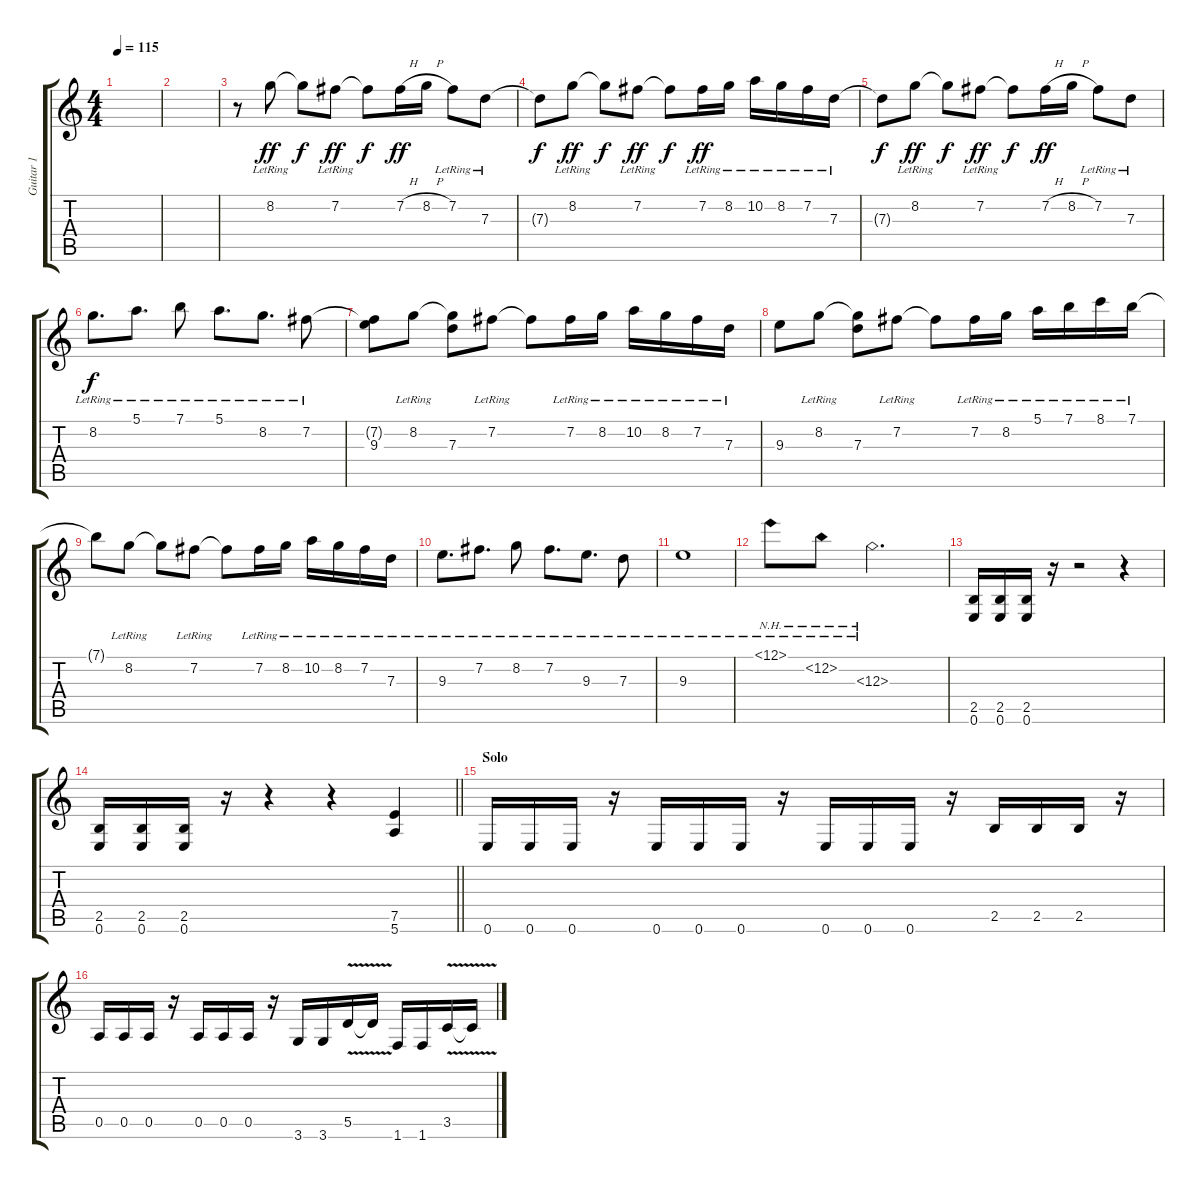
\track ("Guitar 1" "Guitar 1") {instrument distortionguitar}
\staff {score tabs}
\tuning (E4 B3 G3 D3 A2 E2) {hide}
\ts (4 4)
\tempo 115
\clef g2
\ks c
|
|
r.8{volume 13 instrument acousticguitarsteel} 8.2{lr}.8{dy ff} 8.2{t}.8{dy f} 7.2{lr}.8{dy ff} 7.2{t}.8{dy f} 7.2{h}.16{dy ff} 8.2{h}.16 7.2{lr}.8 7.3{lr}.8 |
7.3{t}.8{dy f} 8.2{lr}.8{dy ff} 8.2{t}.8{dy f} 7.2{lr}.8{dy ff} 7.2{t}.8{dy f} 7.2{lr}.16{dy ff} 8.2{lr}.16 10.2{lr}.16 8.2{lr}.16 7.2{lr}.16 7.3{lr}.16 |
7.3{t}.8{dy f} 8.2{lr}.8{dy ff} 8.2{t}.8{dy f} 7.2{lr}.8{dy ff} 7.2{t}.8{dy f} 7.2{h}.16{dy ff} 8.2{h}.16 7.2{lr}.8 7.3{lr}.8 |
8.2{lr}.8{d dy f} 5.1{lr}.8{d} 7.1{lr}.8 5.1{lr}.8{d} 8.2{lr}.8{d} 7.2{lr}.8 |
(7.2{t} 9.3).8 8.2{lr}.8 (8.2{t} 7.3).8 7.2{lr}.8 7.2{t}.8 7.2{lr}.16 8.2{lr}.16 10.2{lr}.16 8.2{lr}.16 7.2{lr}.16 7.3{lr}.16 |
9.3.8 8.2{lr}.8 (8.2{t} 7.3).8 7.2{lr}.8 7.2{t}.8 7.2{lr}.16 8.2{lr}.16 5.1{lr}.16 7.1{lr}.16 8.1{lr}.16 7.1{lr}.16 |
7.1{t}.8 8.2{lr}.8 8.2{t}.8 7.2{lr}.8 7.2{t}.8 7.2{lr}.16 8.2{lr}.16 10.2{lr}.16 8.2{lr}.16 7.2{lr}.16 7.3{lr}.16 |
9.3{lr}.8{d} 7.2{lr}.8{d} 8.2{lr}.8 7.2{lr}.8{d} 9.3{lr}.8{d} 7.3{lr}.8 |
9.3{lr}.1 |
12.1{nh lr}.8 12.2{nh lr}.8 12.3{nh lr}.2{d} |
(2.5 0.6).16{instrument distortionguitar} (2.5 0.6).16 (2.5 0.6).16 r.16 r.2 r.4 |
\barLineRight lightlight
(2.5 0.6).16 (2.5 0.6).16 (2.5 0.6).16 r.16 r.4 r.4 (7.5 5.6).4 |
\section ("" "Solo")
0.6.16 0.6.16 0.6.16 r.16 0.6.16 0.6.16 0.6.16 r.16 0.6.16 0.6.16 0.6.16 r.16 2.5.16 2.5.16 2.5.16 r.16 |
0.5.16 0.5.16 0.5.16 r.16 0.5.16 0.5.16 0.5.16 r.16 3.6.16 3.6.16 5.5{v}.16 5.5{t}.16 1.6.16 1.6.16 3.5{v}.16 3.5{t}.16
